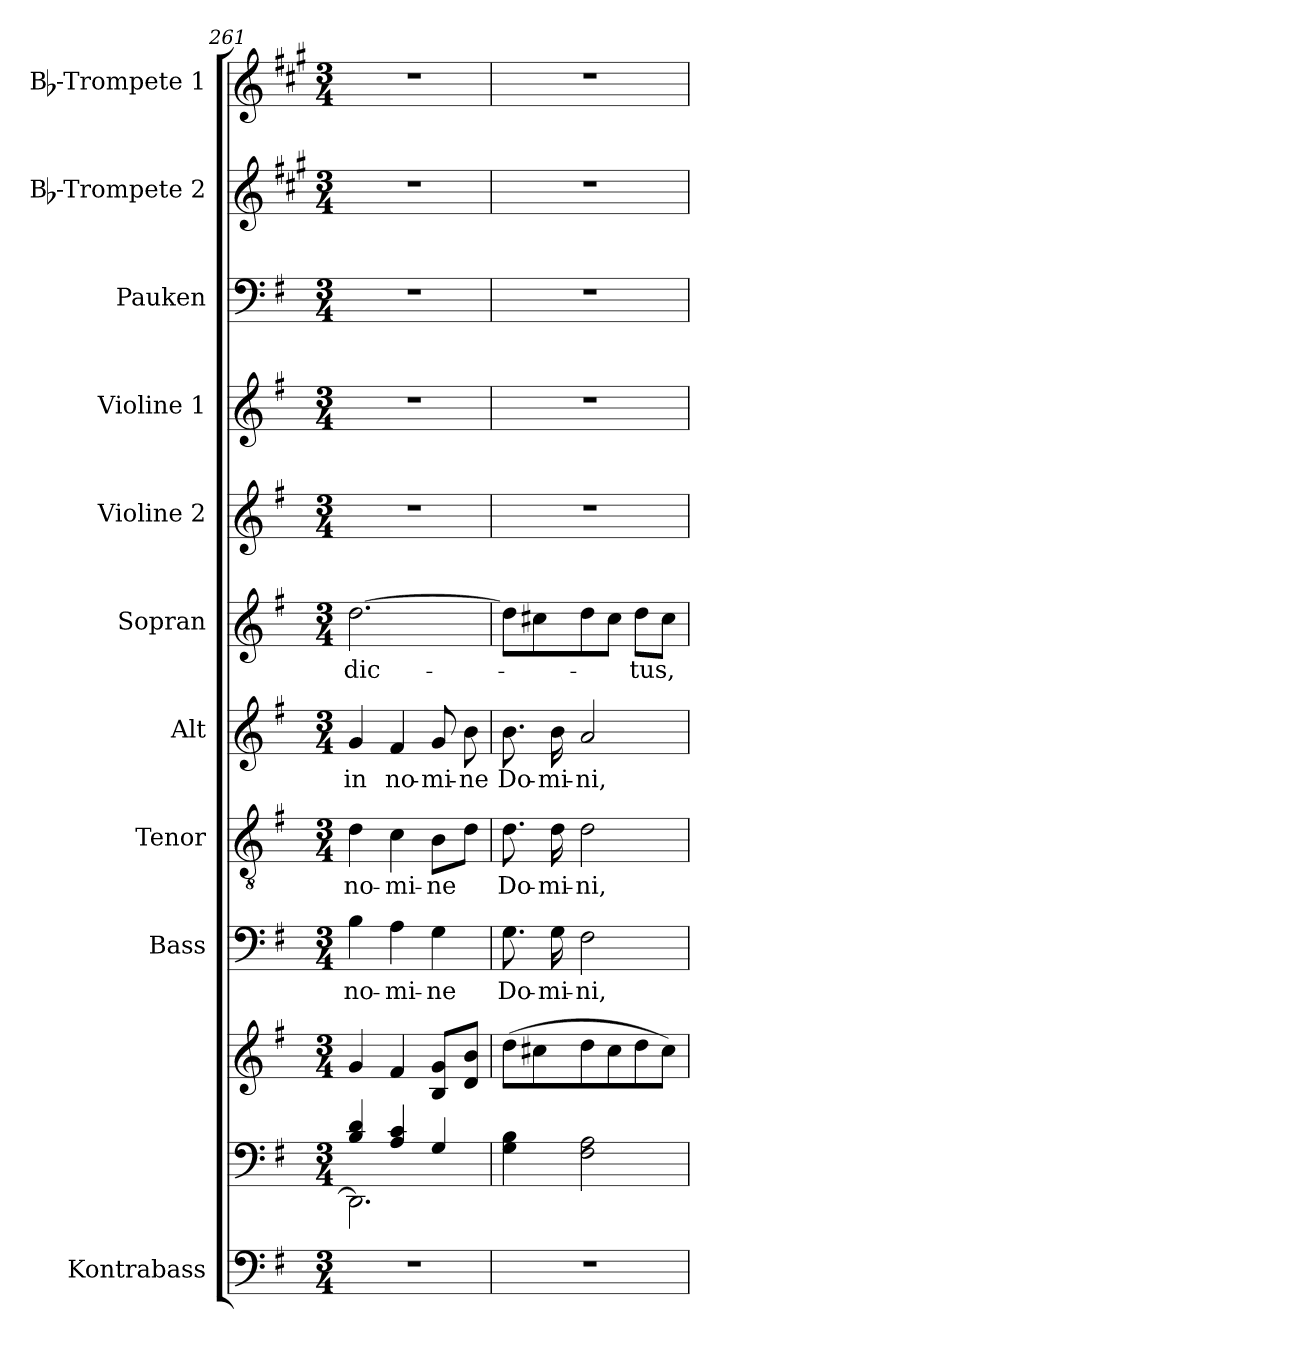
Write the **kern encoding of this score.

**kern	**kern	**kern	**kern	**text	**kern	**text	**kern	**text	**kern	**text	**kern	**kern	**kern	**kern	**kern
*part11	*part10	*part10	*part9	*part9	*part8	*part8	*part7	*part7	*part6	*part6	*part5	*part4	*part3	*part2	*part1
*staff12	*staff11	*staff10	*staff9	*staff9	*staff8	*staff8	*staff7	*staff7	*staff6	*staff6	*staff5	*staff4	*staff3	*staff2	*staff1
*I"Kontrabass	*	*	*I"Bass	*	*I"Tenor	*	*I"Alt	*	*I"Sopran	*	*I"Violine 2	*I"Violine 1	*I"Pauken	*I"Bb-Trompete 2	*I"Bb-Trompete 1
*I'Kb.	*	*	*I'B.	*	*I'T.	*	*I'A.	*	*I'S.	*	*I'Vl. 2	*I'Vl. 1	*I'Pk.	*I'Bb Trp. 2	*I'Bb Trp. 1
*clefF4	*clefF4	*clefG2	*clefF4	*	*clefGv2	*	*clefG2	*	*clefG2	*	*clefG2	*clefG2	*clefF4	*clefG2	*clefG2
*ITrd7c12	*	*	*	*	*	*	*	*	*	*	*	*	*	*ITrd1c2	*ITrd1c2
*k[f#]	*k[f#]	*k[f#]	*k[f#]	*	*k[f#]	*	*k[f#]	*	*k[f#]	*	*k[f#]	*k[f#]	*k[f#]	*k[f#]	*k[f#]
*G:	*G:	*G:	*G:	*	*G:	*	*G:	*	*G:	*	*G:	*G:	*G:	*G:	*G:
*M3/4	*M3/4	*M3/4	*M3/4	*	*M3/4	*	*M3/4	*	*M3/4	*	*M3/4	*M3/4	*M3/4	*M3/4	*M3/4
=261	=261	=261	=261	=261	=261	=261	=261	=261	=261	=261	=261	=261	=261	=261	=261
*	*^	*	*	*	*	*	*	*	*	*	*	*	*	*	*
!	!	!	!	!	!LO:LY:b	!	!LO:LY:b	!	!LO:LY:b	!	!LO:LY:b	!	!	!	!	!
2.r	4B!/ 4d!/	2.DD\]	4g!/	4B\	no-	4d\	no-	4g/	in	[2.dd\	-dic-	2.r	2.r	2.r	2.r	2.r
!	!	!	!	!	!LO:LY:b	!	!LO:LY:b	!	!LO:LY:b	!	!	!	!	!	!	!
.	4A!/ 4c!/	.	4f#!/	4A\	-mi-	4c\	-mi-	4f#/	no-	.	.	.	.	.	.	.
!	!	!	!	!	!LO:LY:b	!	!LO:LY:b	!	!LO:LY:b	!	!	!	!	!	!	!
.	4G!/	.	8B!/ 8g!/L	4G\	-ne	8B\L	-ne	8g/	-mi-	.	.	.	.	.	.	.
!	!	!	!	!	!	!	!	!	!LO:LY:b	!	!	!	!	!	!	!
.	.	.	8d!/ 8b!/J	.	.	8d\J	.	8b\	-ne	.	.	.	.	.	.	.
*	*v	*v	*	*	*	*	*	*	*	*	*	*	*	*	*	*
!!LO:PB:g=z
=262	=262	=262	=262	=262	=262	=262	=262	=262	=262	=262	=262	=262	=262	=262	=262
!	!	!	!	!LO:LY:b	!	!LO:LY:b	!	!LO:LY:b	!	!	!	!	!	!	!
2.r	4G!\ 4B!\	(>8dd\L	8.G\	Do-	8.d\	Do-	8.b\	Do-	8dd\L]	.	2.r	2.r	2.r	2.r	2.r
.	.	8cc#X\	.	.	.	.	.	.	8cc#X\	.	.	.	.	.	.
!	!	!	!	!LO:LY:b	!	!LO:LY:b	!	!LO:LY:b	!	!	!	!	!	!	!
.	.	.	16G\	-mi-	16d\	-mi-	16b\	-mi-	.	.	.	.	.	.	.
!	!	!	!	!LO:LY:b	!	!LO:LY:b	!	!LO:LY:b	!	!	!	!	!	!	!
.	2F#!\ 2A!\	8dd\	2F#\	-ni,	2d\	-ni,	2a/	-ni,	8dd\	.	.	.	.	.	.
.	.	8cc#\	.	.	.	.	.	.	8cc#\J	.	.	.	.	.	.
!	!	!	!	!	!	!	!	!	!	!LO:LY:b	!	!	!	!	!
.	.	8dd\	.	.	.	.	.	.	8dd\L	-tus,	.	.	.	.	.
.	.	8cc#\J)	.	.	.	.	.	.	8cc#\J	.	.	.	.	.	.
=	=	=	=	=	=	=	=	=	=	=	=	=	=	=	=
*-	*-	*-	*-	*-	*-	*-	*-	*-	*-	*-	*-	*-	*-	*-	*-
